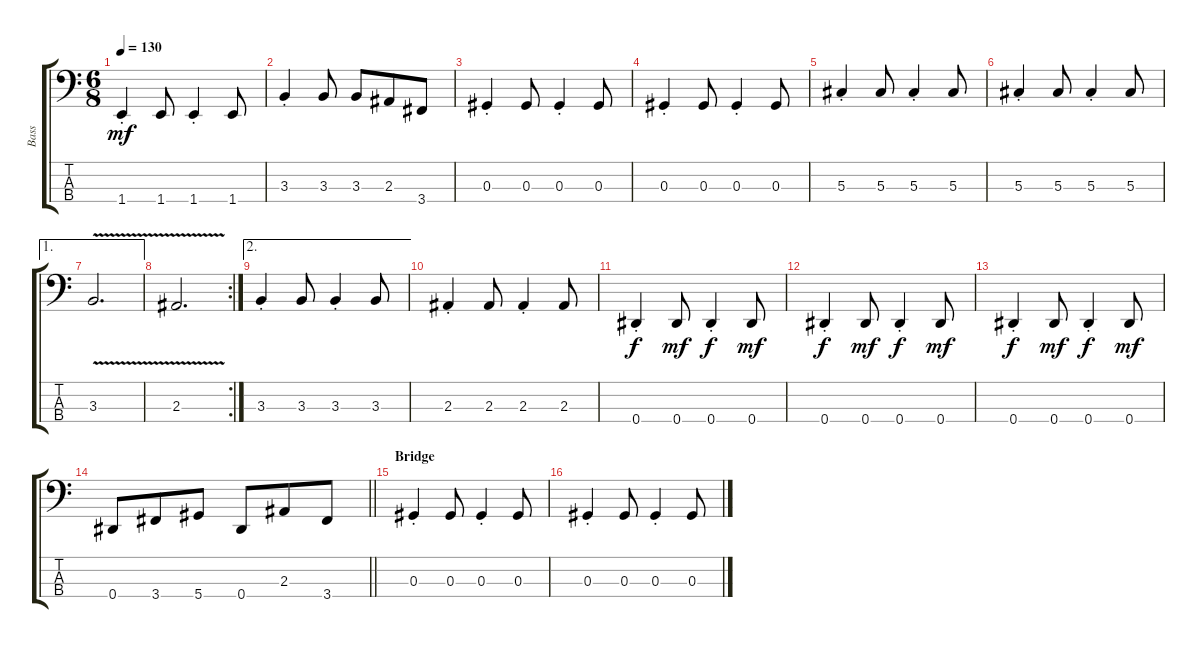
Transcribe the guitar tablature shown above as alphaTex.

\track ("Bass" "Bass") {instrument electricbassfinger}
\staff {score tabs}
\tuning (Gb2 Db2 Ab1 Eb1) {hide}
\ts (6 8)
\tempo 130
\clef f4
\ks c
1.4{st}.4{dy mf} 1.4.8 1.4{st}.4 1.4.8 |
3.3{st}.4 3.3.8 3.3.8 2.3.8 3.4.8 |
0.3{st}.4 0.3.8 0.3{st}.4 0.3.8 |
0.3{st}.4 0.3.8 0.3{st}.4 0.3.8 |
5.3{st}.4 5.3.8 5.3{st}.4 5.3.8 |
5.3{st}.4 5.3.8 5.3{st}.4 5.3.8 |
\ae 1
3.3{v}.2{d} |
\rc 2
2.3{v}.2{d} |
\ae 2
3.3{st}.4 3.3.8 3.3{st}.4 3.3.8 |
2.3{st}.4 2.3.8 2.3{st}.4 2.3.8 |
0.4{st}.4{dy f} 0.4.8{dy mf} 0.4{st}.4{dy f} 0.4.8{dy mf} |
0.4{st}.4{dy f} 0.4.8{dy mf} 0.4{st}.4{dy f} 0.4.8{dy mf} |
0.4{st}.4{dy f} 0.4.8{dy mf} 0.4{st}.4{dy f} 0.4.8{dy mf} |
\barLineRight lightlight
0.4.8 3.4.8 5.4.8 0.4.8 2.3.8 3.4.8 |
\section ("" "Bridge")
0.3{st}.4 0.3.8 0.3{st}.4 0.3.8 |
0.3{st}.4 0.3.8 0.3{st}.4 0.3.8
